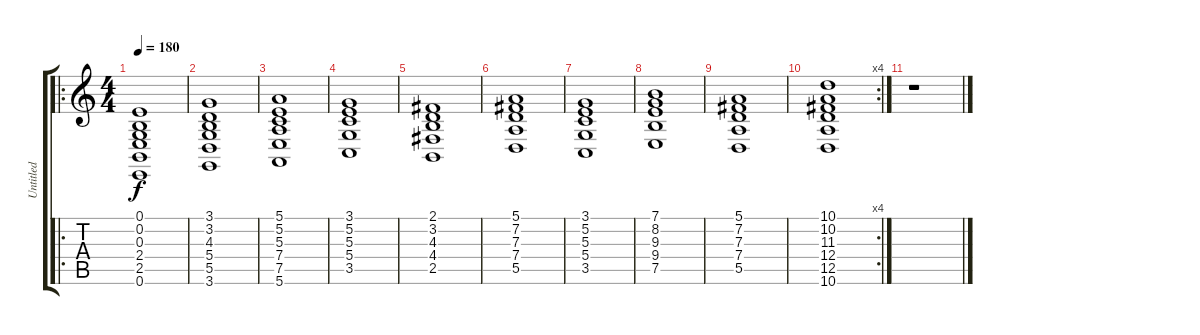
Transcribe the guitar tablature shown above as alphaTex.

\track ("Untitled" "Untitled") {instrument synthstrings1}
\staff {score tabs}
\tuning (E4 B3 G3 D3 A2 E2) {hide}
\ro
\ts (4 4)
\tempo 180
\clef g2
\ks c
(0.1 0.2 0.3 2.4 2.5 0.6).1{dy f instrument synthstrings1} |
(3.1 3.2 4.3 5.4 5.5 3.6).1 |
(5.1 5.2 5.3 7.4 7.5 5.6).1 |
(3.1 5.2 5.3 5.4 3.5).1 |
(2.1 3.2 4.3 4.4 2.5).1 |
(5.1 7.2 7.3 7.4 5.5).1 |
(3.1 5.2 5.3 5.4 3.5).1 |
(7.1 8.2 9.3 9.4 7.5).1 |
(5.1 7.2 7.3 7.4 5.5).1 |
\rc 4
(10.1 10.2 11.3 12.4 12.5 10.6).1 |
r.1
